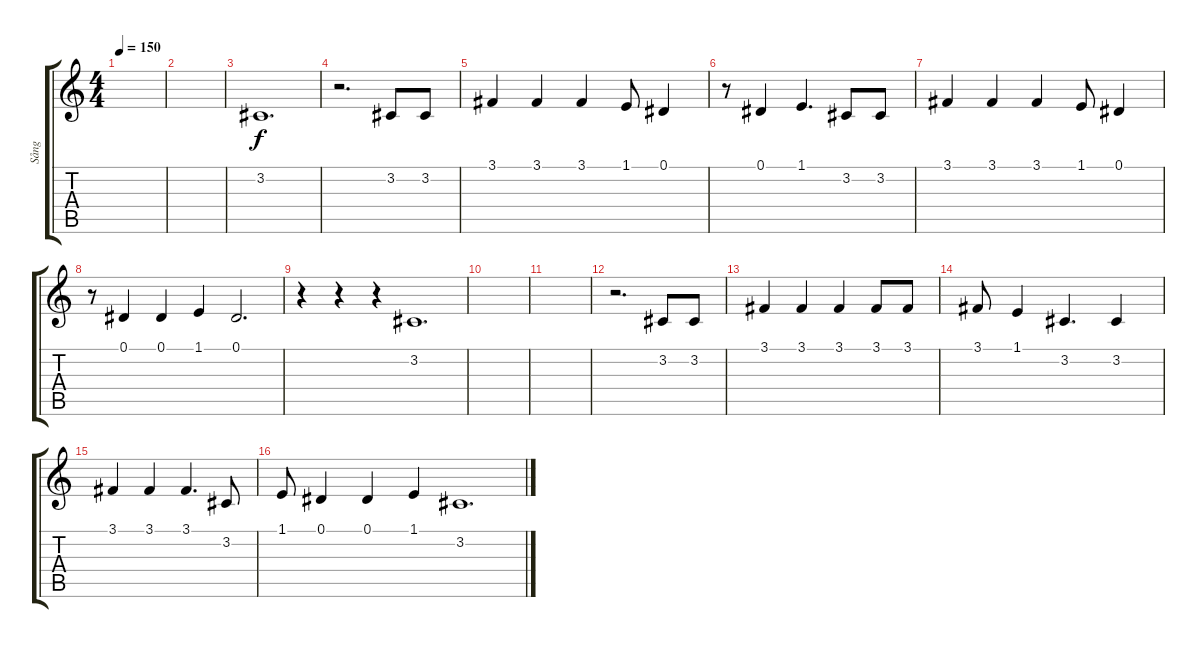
\track ("Sång" "Sång") {instrument harmonica}
\staff {score tabs}
\tuning (Eb4 Bb3 Gb3 Db3 Ab2 Db2) {hide}
\ts (4 4)
\tempo 150
\clef g2
\ks c
|
|
3.2.1{d} |
r.2{d} 3.2.8 3.2.8 |
3.1.4 3.1.4 3.1.4 1.1.8 0.1.4 |
r.8 0.1.4 1.1.4{d} 3.2.8 3.2.8 |
3.1.4 3.1.4 3.1.4 1.1.8 0.1.4 |
r.8 0.1.4 0.1.4 1.1.4 0.1.2{d} |
r.4 r.4 r.4 3.2.1{d} |
|
|
r.2{d} 3.2.8 3.2.8 |
3.1.4 3.1.4 3.1.4 3.1.8 3.1.8 |
3.1.8 1.1.4 3.2.4{d} 3.2.4 |
3.1.4 3.1.4 3.1.4{d} 3.2.8 |
1.1.8 0.1.4 0.1.4 1.1.4 3.2.1{d}
